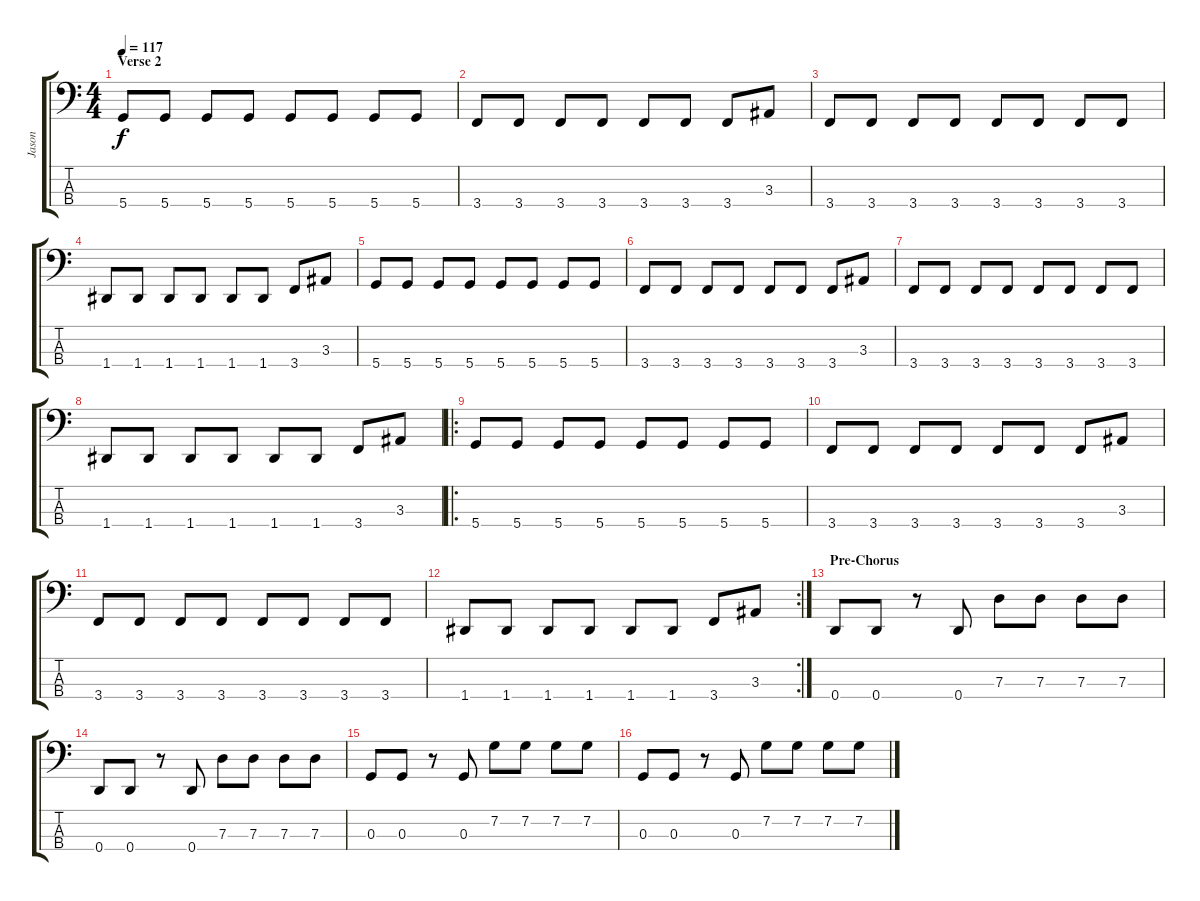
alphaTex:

\track ("Jason" "Jason") {instrument electricbassfinger}
\staff {score tabs}
\tuning (F2 C2 G1 D1) {hide}
\ts (4 4)
\section ("" "Verse 2")
\tempo 117
\clef f4
\ks c
5.4.8{dy f} 5.4.8 5.4.8 5.4.8 5.4.8 5.4.8 5.4.8 5.4.8 |
3.4.8 3.4.8 3.4.8 3.4.8 3.4.8 3.4.8 3.4.8 3.3.8 |
3.4.8 3.4.8 3.4.8 3.4.8 3.4.8 3.4.8 3.4.8 3.4.8 |
1.4.8 1.4.8 1.4.8 1.4.8 1.4.8 1.4.8 3.4.8 3.3.8 |
5.4.8 5.4.8 5.4.8 5.4.8 5.4.8 5.4.8 5.4.8 5.4.8 |
3.4.8 3.4.8 3.4.8 3.4.8 3.4.8 3.4.8 3.4.8 3.3.8 |
3.4.8 3.4.8 3.4.8 3.4.8 3.4.8 3.4.8 3.4.8 3.4.8 |
1.4.8 1.4.8 1.4.8 1.4.8 1.4.8 1.4.8 3.4.8 3.3.8 |
\ro
5.4.8 5.4.8 5.4.8 5.4.8 5.4.8 5.4.8 5.4.8 5.4.8 |
3.4.8 3.4.8 3.4.8 3.4.8 3.4.8 3.4.8 3.4.8 3.3.8 |
3.4.8 3.4.8 3.4.8 3.4.8 3.4.8 3.4.8 3.4.8 3.4.8 |
\rc 2
1.4.8 1.4.8 1.4.8 1.4.8 1.4.8 1.4.8 3.4.8 3.3.8 |
\section ("" "Pre-Chorus")
0.4.8 0.4.8 r.8 0.4.8 7.3.8 7.3.8 7.3.8 7.3.8 |
0.4.8 0.4.8 r.8 0.4.8 7.3.8 7.3.8 7.3.8 7.3.8 |
0.3.8 0.3.8 r.8 0.3.8 7.2.8 7.2.8 7.2.8 7.2.8 |
0.3.8 0.3.8 r.8 0.3.8 7.2.8 7.2.8 7.2.8 7.2.8
